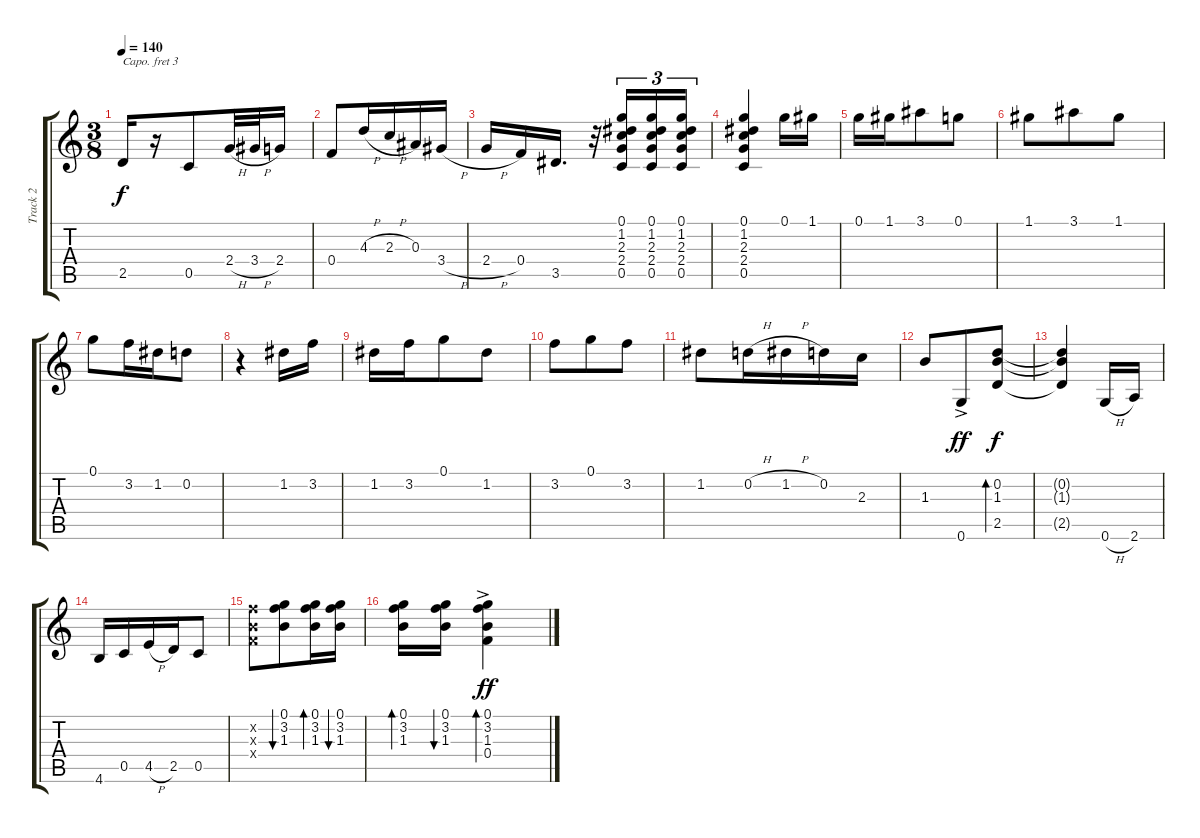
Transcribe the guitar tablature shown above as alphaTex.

\track ("Track 2" "Track 2") {instrument acousticguitarnylon}
\staff {score tabs}
\capo 3
\tuning (E4 B3 G3 D3 A2 E2) {hide}
\ts (3 8)
\tempo 140
\clef g2
\ks c
2.5.16{dy f} r.16 0.5.8 2.4{h}.32 3.4{h}.32 2.4.16 |
0.4.8 4.3{h}.16 2.3{h}.16 0.3.16 3.4{h}.16 |
2.4{h}.16 0.4.16 3.5.16{d} r.32 (0.1 1.2 2.3 2.4 0.5).16{tu (3 2)} (0.1 1.2 2.3 2.4 0.5).16{tu (3 2)} (0.1 1.2 2.3 2.4 0.5).16{tu (3 2)} |
(0.1 1.2 2.3 2.4 0.5).4 0.1.16 1.1.16 |
0.1.16 1.1.16 3.1.8 0.1.8 |
1.1.8 3.1.8 1.1.8 |
0.1.8 3.2.16 1.2.16 0.2.8 |
r.4 1.2.16 3.2.16 |
1.2.16 3.2.16 0.1.8 1.2.8 |
3.2.8 0.1.8 3.2.8 |
1.2.8 0.2{h}.16 1.2{h}.16 0.2.16 2.3.16 |
1.3.8 0.6{ac}.8{dy ff} (0.2 1.3 2.5).8{bd 480 dy f} |
(0.2{t} 1.3{t} 2.5{t}).4 0.6{h}.16 2.6.16 |
4.6.16 0.5.16 4.5{h}.16 2.5.16 0.5.8 |
(3.2{x} 1.3{x} 0.4{x}).8 (0.1 3.2 1.3).8{bu 30} (0.1 3.2 1.3).16{bd 30} (0.1 3.2 1.3).16{bu 30} |
(0.1 3.2 1.3).16{bd 30} (0.1 3.2 1.3).16{bu 30} (0.1{ac} 3.2{ac} 1.3{ac} 0.4{ac}).4{bd 30 dy ff}
